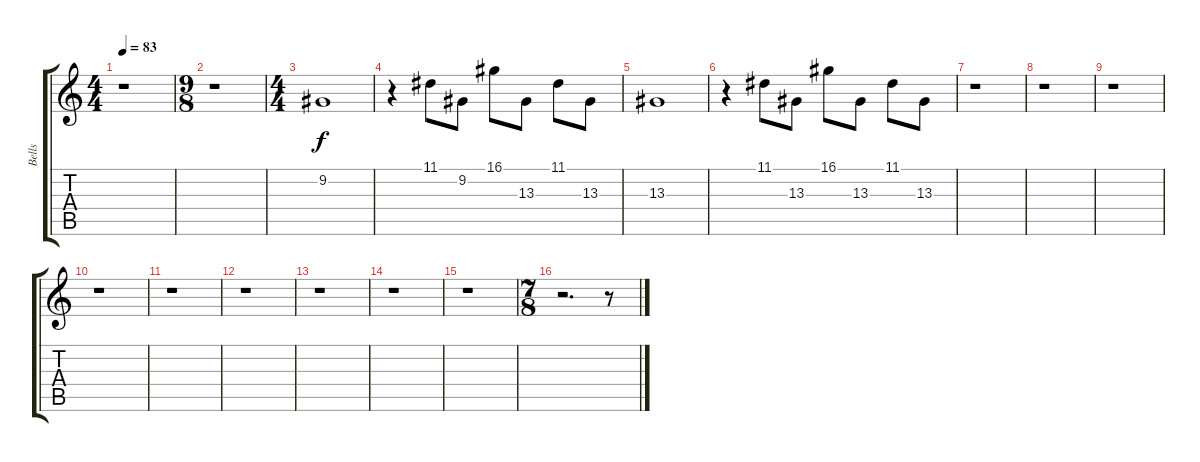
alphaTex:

\track ("Bells" "Bells") {instrument tubularbells}
\staff {score tabs}
\tuning (E4 B3 G3 D3 A2 E2) {hide}
\ts (4 4)
\tempo 83
\clef g2
\ks c
r.1{dy f} |
\ts (9 8)
r.1 |
\ts (4 4)
9.2.1{volume 4} |
r.4 11.1.8 9.2.8 16.1.8 13.3.8 11.1.8 13.3.8 |
13.3.1 |
r.4 11.1.8 13.3.8 16.1.8 13.3.8 11.1.8 13.3.8 |
r.1 |
r.1 |
r.1 |
r.1 |
r.1 |
r.1 |
r.1 |
r.1 |
r.1 |
\ts (7 8)
r.2{d} r.8
